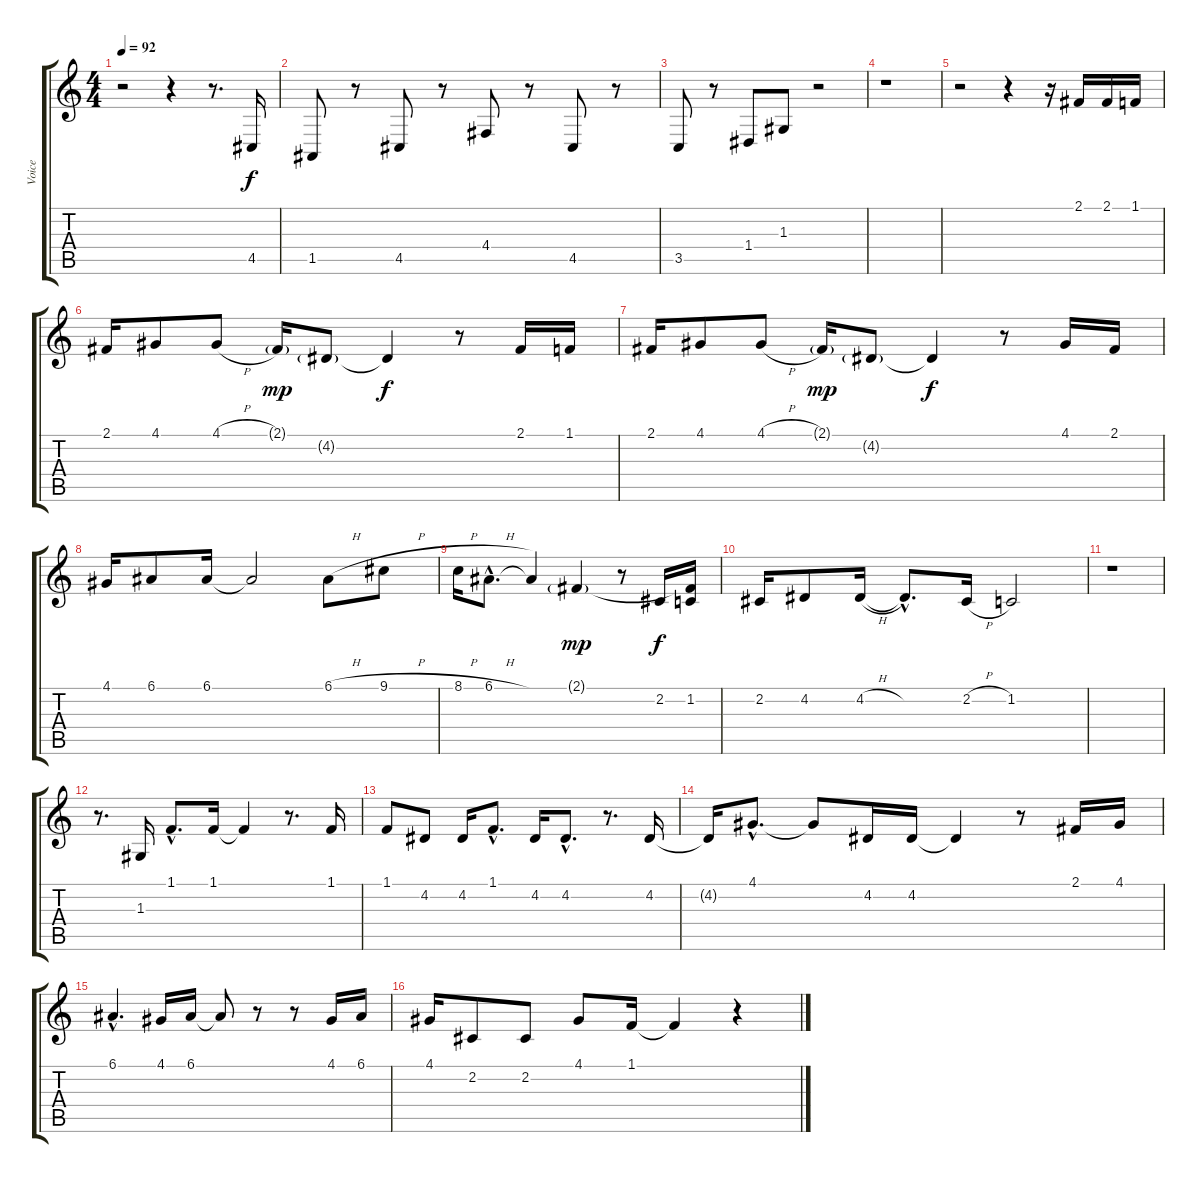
\track ("Voice" "Voice") {instrument lead2sawtooth}
\staff {score tabs}
\tuning (E4 B3 G3 D3 A2 E2) {hide}
\ts (4 4)
\tempo 92
\clef g2
\ks c
r.2{dy mp} r.4 r.8{d} 4.5.16{dy f} |
1.5.8 r.8 4.5.8 r.8 4.4.8 r.8 4.5.8 r.8 |
3.5.8 r.8 1.4.8 1.3.8 r.2 |
r.1 |
r.2 r.4 r.16 2.1.16 2.1.16 1.1.16 |
2.1.16 4.1.8 4.1{h}.8 2.1{g}.16{dy mp} 4.2{g}.8 4.2{t}.4{dy f} r.8 2.1.16 1.1.16 |
2.1.16 4.1.8 4.1{h}.8 2.1{g}.16{dy mp} 4.2{g}.8 4.2{t}.4{dy f} r.8 4.1.16 2.1.16 |
4.1.16 6.1.8 6.1.16 6.1{t}.2 6.1{h}.8 9.1{h}.8 |
8.1{h}.16 6.1{h hac}.8{d} 6.1{t}.4 2.1{g}.4{dy mp} r.8 2.2.16{dy f} (2.1{t} 1.2).16 |
2.2.16 4.2.8 4.2{h}.16 4.2{hac t}.8{d} 2.2{h}.16 1.2.2 |
r.1 |
r.8{d} 1.3.16 1.1{hac}.8{d} 1.1.16 1.1{t}.4 r.8{d} 1.1.16 |
1.1.8 4.2.8 4.2.16 1.1{hac}.8{d} 4.2.16 4.2{hac}.8{d} r.8{d} 4.2.16 |
4.2{t}.16 4.1{hac}.8{d} 4.1{t}.8 4.2.16 4.2.16 4.2{t}.4 r.8 2.1.16 4.1.16 |
6.1{hac}.4{d} 4.1.16 6.1.16 6.1{t}.8 r.8 r.8 4.1.16 6.1.16 |
4.1.16 2.2.8 2.2.8 4.1.8 1.1.16 1.1{t}.4 r.4
